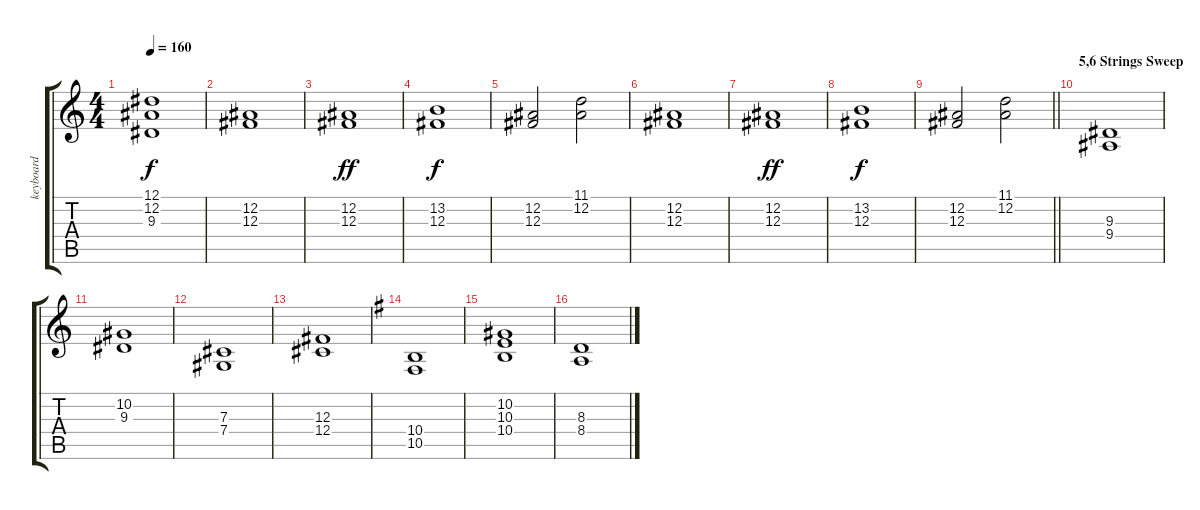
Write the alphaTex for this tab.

\track ("keyboard" "keyboard") {instrument choiraahs}
\staff {score tabs}
\tuning (Eb4 Bb3 Gb3 Db3 Ab2 Eb2) {hide}
\ts (4 4)
\tempo 160
\clef g2
\ks c
(12.1 12.2 9.3).1{dy f} |
(12.2 12.3).1 |
(12.2 12.3).1{dy ff} |
(13.2 12.3).1{dy f} |
(12.2 12.3).2 (11.1 12.2).2 |
(12.2 12.3).1 |
(12.2 12.3).1{dy ff} |
(13.2 12.3).1{dy f} |
\barLineRight lightlight
(12.2 12.3).2 (11.1 12.2).2 |
\section ("" "5,6 Strings Sweep ")
(9.3 9.4).1 |
(10.2 9.3).1 |
(7.3 7.4).1 |
(12.3 12.4).1 |
\ks eminor
(10.4 10.5).1 |
(10.2 10.3 10.4).1 |
(8.3 8.4).1
